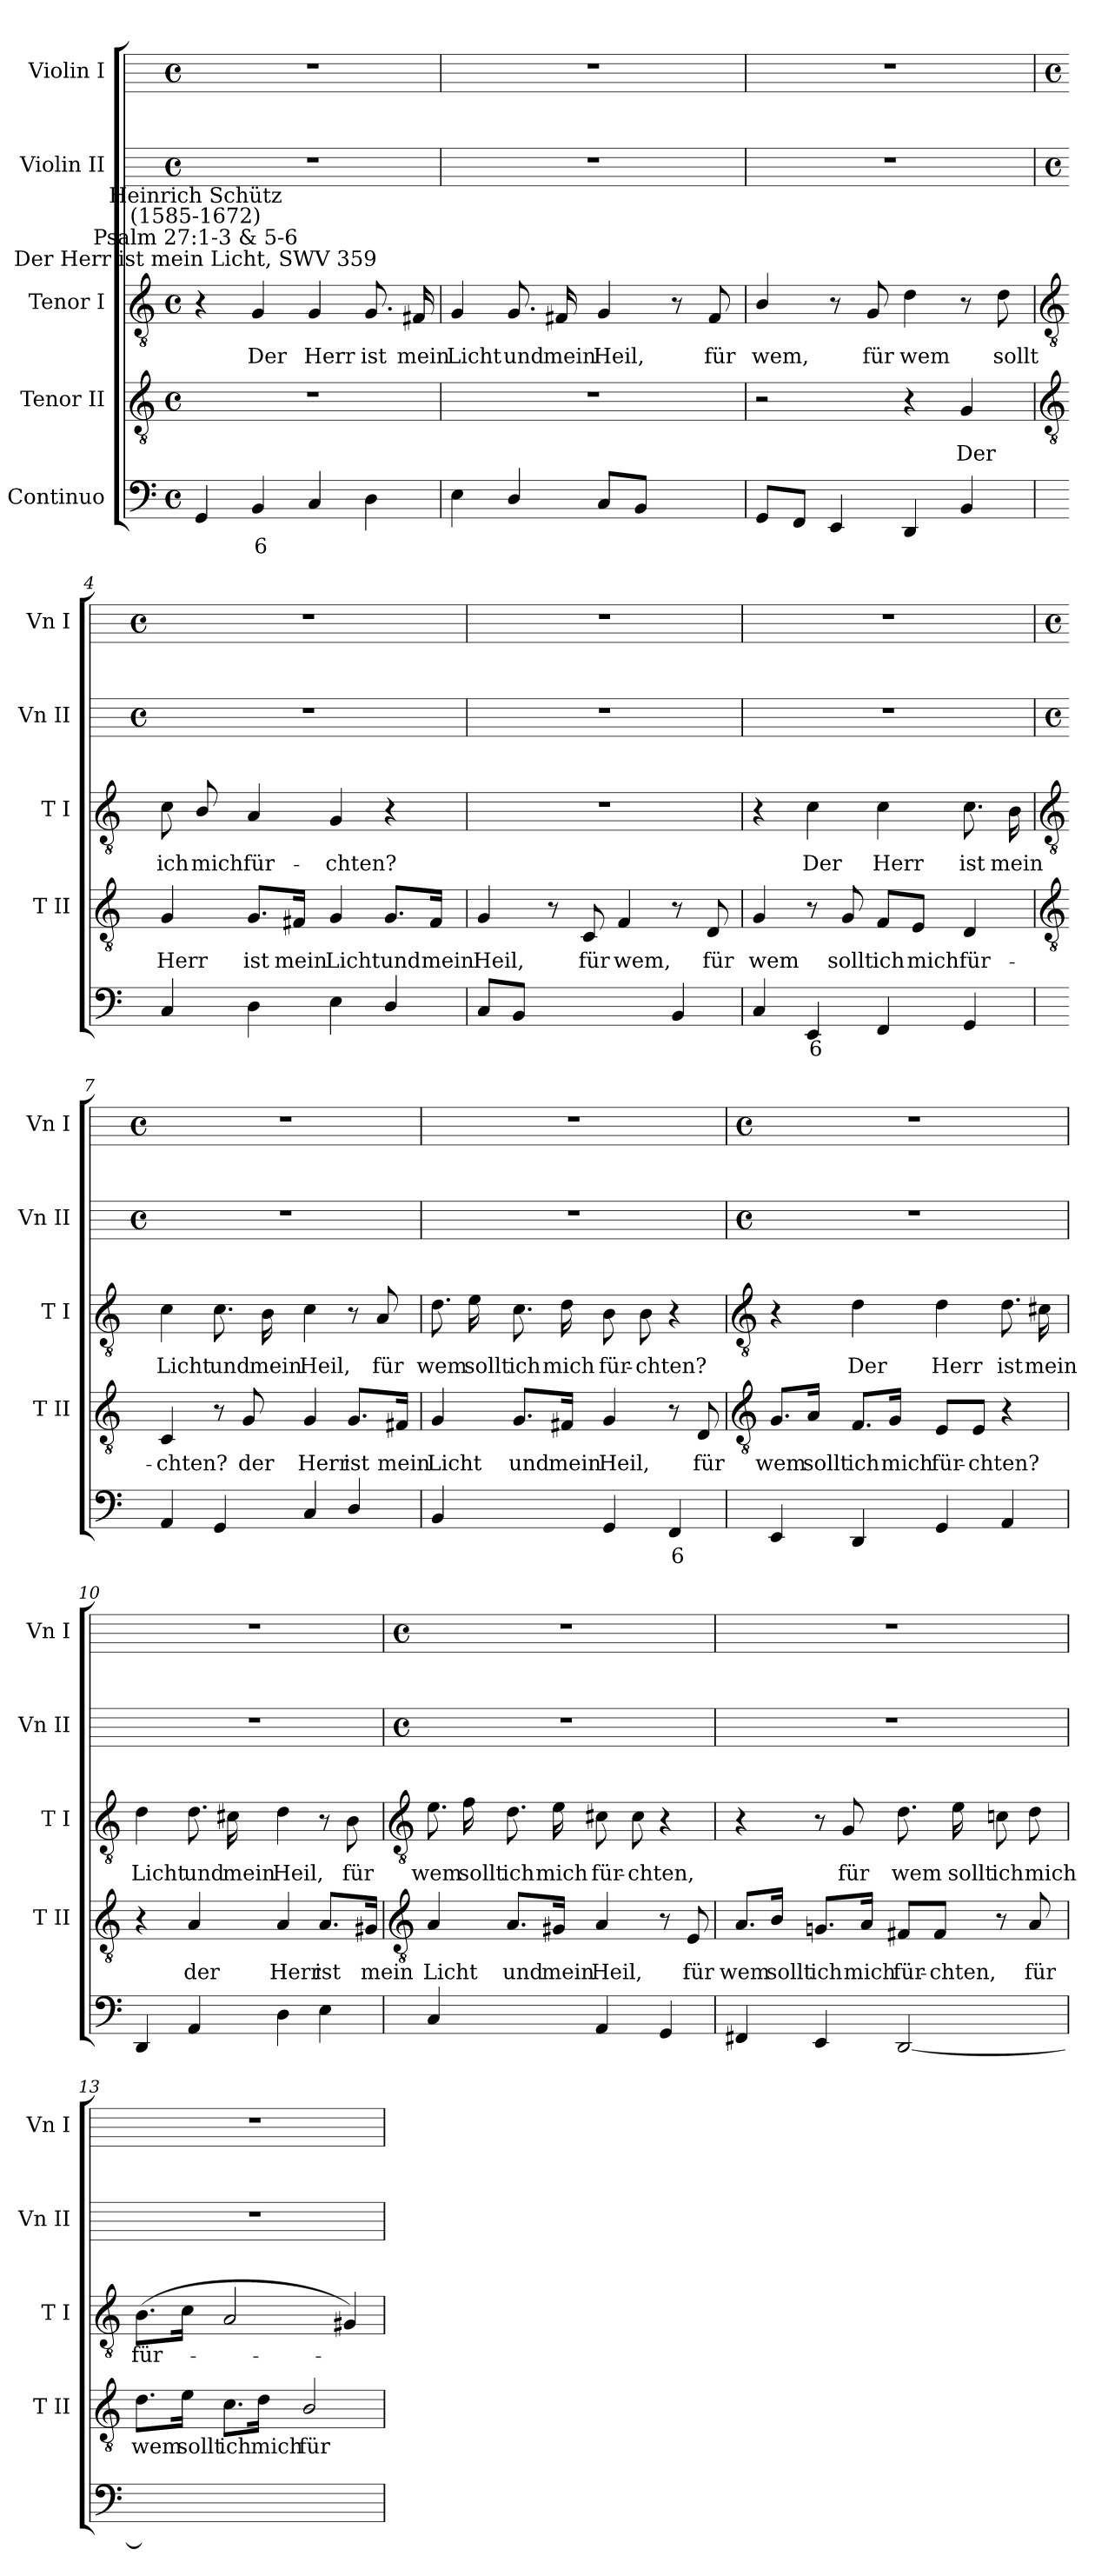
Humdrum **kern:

**kern	**text	**kern	**text	**kern	**text	**kern	**kern
*part5	*part5	*part4	*part4	*part3	*part3	*part2	*part1
*staff5	*staff5	*staff4	*staff4	*staff3	*staff3	*staff2	*staff1
*I"Continuo	*	*I"Tenor II	*	*I"Tenor I	*	*I"Violin II	*I"Violin I
*	*	*I'T II	*	*I'T I	*	*I'Vn II	*I'Vn I
*clefF4	*	*clefGv2	*	*clefGv2	*	*	*
*k[]	*	*k[]	*	*k[]	*	*	*
*C:	*	*C:	*	*C:	*	*	*
*M4/4	*	*M4/4	*	*M4/4	*	*M4/4	*M4/4
*met(c)	*	*met(c)	*	*met(c)	*	*met(c)	*met(c)
=1	=1	=1	=1	=1	=1	=1	=1
!	!	!	!	!LO:TX:a:cj:t=Der Herr ist mein Licht, SWV 359	!	!	!
!	!	!	!	!LO:TX:a:cj:t=Psalm 27&colon;1-3 & 5-6	!	!	!
!	!	!	!	!LO:TX:a:cj:t=Heinrich Schütz\n(1585-1672)	!	!	!
4GG	.	1r	.	4r	.	1r	1r
!	!LO:LY:b	!	!	!	!LO:LY:b	!	!
4BB	6	.	.	4G	Der	.	.
!	!	!	!	!	!LO:LY:b	!	!
4C	.	.	.	4G	Herr	.	.
!	!	!	!	!	!LO:LY:b	!	!
4D	.	.	.	8.G	ist	.	.
!	!	!	!	!	!LO:LY:b	!	!
.	.	.	.	16F#X	mein	.	.
=2	=2	=2	=2	=2	=2	=2	=2
!	!	!	!	!	!LO:LY:b	!	!
4E	.	1r	.	4G	Licht	1r	1r
!	!	!	!	!	!LO:LY:b	!	!
4D/	.	.	.	8.G	und	.	.
!	!	!	!	!	!LO:LY:b	!	!
.	.	.	.	16F#X	mein	.	.
!	!	!	!	!	!LO:LY:b	!	!
8CL	.	.	.	4G	Heil,	.	.
8BBJ	.	.	.	.	.	.	.
!	!LO:LY:b	!	!	!	!	!	!
[8AAyy	7	.	.	8r	.	.	.
!	!LO:LY:b	!	!	!	!LO:LY:b	!	!
8AAyy]	6	.	.	8F#	für	.	.
=3	=3	=3	=3	=3	=3	=3	=3
!	!	!	!	!	!LO:LY:b	!	!
8GGL	.	2r	.	4B/	wem,	1r	1r
8FFJ	.	.	.	.	.	.	.
4EE	.	.	.	8r	.	.	.
!	!	!	!	!	!LO:LY:b	!	!
.	.	.	.	8G	für	.	.
!	!	!	!	!	!LO:LY:b	!	!
4DD	.	4r	.	4d	wem	.	.
!	!	!	!LO:LY:b	!	!	!	!
4BB	.	4G	Der	8r	.	.	.
!	!	!	!	!	!LO:LY:b	!	!
.	.	.	.	8d	sollt	.	.
!!LO:LB:g=z
=4	=4	=4	=4	=4	=4	=4	=4
*	*	*clefGv2	*	*clefGv2	*	*	*
*	*	*	*	*	*	*M4/4	*M4/4
*	*	*	*	*	*	*met(c)	*met(c)
!	!	!	!LO:LY:b	!	!LO:LY:b	!	!
4C	.	4G	Herr	8c	ich	1r	1r
!	!	!	!	!	!LO:LY:b	!	!
.	.	.	.	8B/	mich	.	.
!	!	!	!LO:LY:b	!	!LO:LY:b	!	!
4D	.	8.G/L	ist	4A	für-	.	.
!	!	!	!LO:LY:b	!	!	!	!
.	.	16F#X/Jk	mein	.	.	.	.
!	!	!	!LO:LY:b	!	!LO:LY:b	!	!
4E	.	4G	Licht	4G	-chten?	.	.
!	!	!	!LO:LY:b	!	!	!	!
4D/	.	8.G/L	und	4r	.	.	.
!	!	!	!LO:LY:b	!	!	!	!
.	.	16F#/Jk	mein	.	.	.	.
=5	=5	=5	=5	=5	=5	=5	=5
!	!	!	!LO:LY:b	!	!	!	!
8CL	.	4G	Heil,	1r	.	1r	1r
8BBJ	.	.	.	.	.	.	.
!	!LO:LY:b	!	!	!	!	!	!
[4AAyy	5	8r	.	.	.	.	.
!	!	!	!LO:LY:b	!	!	!	!
.	.	8C	für	.	.	.	.
!	!LO:LY:b	!	!LO:LY:b	!	!	!	!
4AAyy]	6	4F	wem,	.	.	.	.
4BB	.	8r	.	.	.	.	.
!	!	!	!LO:LY:b	!	!	!	!
.	.	8D	für	.	.	.	.
=6	=6	=6	=6	=6	=6	=6	=6
!	!	!	!LO:LY:b	!	!	!	!
4C	.	4G	wem	4r	.	1r	1r
!	!LO:LY:b	!	!	!	!LO:LY:b	!	!
4EE	6	8r	.	4c	Der	.	.
!	!	!	!LO:LY:b	!	!	!	!
.	.	8G	sollt	.	.	.	.
!	!	!	!LO:LY:b	!	!LO:LY:b	!	!
4FF	.	8F/L	ich	4c	Herr	.	.
!	!	!	!LO:LY:b	!	!	!	!
.	.	8E/J	mich	.	.	.	.
!	!	!	!LO:LY:b	!	!LO:LY:b	!	!
4GG	.	4D	für-	8.c	ist	.	.
!	!	!	!	!	!LO:LY:b	!	!
.	.	.	.	16B	mein	.	.
!!LO:LB:g=z
=7	=7	=7	=7	=7	=7	=7	=7
*	*	*clefGv2	*	*clefGv2	*	*	*
*	*	*	*	*	*	*M4/4	*M4/4
*	*	*	*	*	*	*met(c)	*met(c)
!	!	!	!LO:LY:b	!	!LO:LY:b	!	!
4AA	.	4C	-chten?	4c	Licht	1r	1r
!	!	!	!	!	!LO:LY:b	!	!
4GG	.	8r	.	8.c	und	.	.
!	!	!	!LO:LY:b	!	!	!	!
.	.	8G	der	.	.	.	.
!	!	!	!	!	!LO:LY:b	!	!
.	.	.	.	16B	mein	.	.
!	!	!	!LO:LY:b	!	!LO:LY:b	!	!
4C	.	4G	Herr	4c	Heil,	.	.
!	!	!	!LO:LY:b	!	!	!	!
4D/	.	8.G/L	ist	8r	.	.	.
!	!	!	!	!	!LO:LY:b	!	!
.	.	.	.	8A	für	.	.
!	!	!	!LO:LY:b	!	!	!	!
.	.	16F#X/Jk	mein	.	.	.	.
=8	=8	=8	=8	=8	=8	=8	=8
!	!	!	!LO:LY:b	!	!LO:LY:b	!	!
4BB	.	4G	Licht	8.d	wem	1r	1r
!	!	!	!	!	!LO:LY:b	!	!
.	.	.	.	16e	sollt	.	.
!	!LO:LY:b	!	!LO:LY:b	!	!LO:LY:b	!	!
[8AAyy	7	8.G/L	und	8.c	ich	.	.
!	!LO:LY:b	!	!	!	!	!	!
8AALyy]	6	.	.	.	.	.	.
!	!	!	!LO:LY:b	!	!LO:LY:b	!	!
.	.	16F#X/Jk	mein	16d	mich	.	.
!	!	!	!LO:LY:b	!	!LO:LY:b	!	!
4GG	.	4G	Heil,	8B	für-	.	.
!	!	!	!	!	!LO:LY:b	!	!
.	.	.	.	8B	-chten?	.	.
!	!LO:LY:b	!	!	!	!	!	!
4FF	6	8r	.	4r	.	.	.
!	!	!	!LO:LY:b	!	!	!	!
.	.	8D	für	.	.	.	.
!!LO:LB:g=z
=9	=9	=9	=9	=9	=9	=9	=9
*	*	*clefGv2	*	*clefGv2	*	*	*
*	*	*	*	*	*	*M4/4	*M4/4
*	*	*	*	*	*	*met(c)	*met(c)
!	!	!	!LO:LY:b	!	!	!	!
4EE	.	8.G/L	wem	4r	.	1r	1r
!	!	!	!LO:LY:b	!	!	!	!
.	.	16A/Jk	sollt	.	.	.	.
!	!	!	!LO:LY:b	!	!LO:LY:b	!	!
4DD	.	8.F/L	ich	4d	Der	.	.
!	!	!	!LO:LY:b	!	!	!	!
.	.	16G/Jk	mich	.	.	.	.
!	!	!	!LO:LY:b	!	!LO:LY:b	!	!
4GG	.	8E/L	für-	4d	Herr	.	.
!	!	!	!LO:LY:b	!	!	!	!
.	.	8E/J	-chten?	.	.	.	.
!	!	!	!	!	!LO:LY:b	!	!
4AA	.	4r	.	8.d	ist	.	.
!	!	!	!	!	!LO:LY:b	!	!
.	.	.	.	16c#X	mein	.	.
=10	=10	=10	=10	=10	=10	=10	=10
!	!	!	!	!	!LO:LY:b	!	!
4DD	.	4r	.	4d	Licht	1r	1r
!	!	!	!LO:LY:b	!	!LO:LY:b	!	!
4AA	.	4A	der	8.d	und	.	.
!	!	!	!	!	!LO:LY:b	!	!
.	.	.	.	16c#X	mein	.	.
!	!	!	!LO:LY:b	!	!LO:LY:b	!	!
4D	.	4A	Herr	4d	Heil,	.	.
!	!	!	!LO:LY:b	!	!	!	!
4E	.	8.A/L	ist	8r	.	.	.
!	!	!	!	!	!LO:LY:b	!	!
.	.	.	.	8B	für	.	.
!	!	!	!LO:LY:b	!	!	!	!
.	.	16G#X/Jk	mein	.	.	.	.
!!LO:LB:g=z
=11	=11	=11	=11	=11	=11	=11	=11
*	*	*clefGv2	*	*clefGv2	*	*	*
*	*	*	*	*	*	*M4/4	*M4/4
*	*	*	*	*	*	*met(c)	*met(c)
!	!	!	!LO:LY:b	!	!LO:LY:b	!	!
4C	.	4A	Licht	8.e	wem	1r	1r
!	!	!	!	!	!LO:LY:b	!	!
.	.	.	.	16f	sollt	.	.
!	!LO:LY:b	!	!LO:LY:b	!	!LO:LY:b	!	!
[8BByy	7	8.A/L	und	8.d	ich	.	.
!	!LO:LY:b	!	!	!	!	!	!
8BBLyy]	6	.	.	.	.	.	.
!	!	!	!LO:LY:b	!	!LO:LY:b	!	!
.	.	16G#X/Jk	mein	16e	mich	.	.
!	!	!	!LO:LY:b	!	!LO:LY:b	!	!
4AA	.	4A	Heil,	8c#X	für-	.	.
!	!	!	!	!	!LO:LY:b	!	!
.	.	.	.	8c#	-chten,	.	.
4GG	.	8r	.	4r	.	.	.
!	!	!	!LO:LY:b	!	!	!	!
.	.	8E	für	.	.	.	.
=12	=12	=12	=12	=12	=12	=12	=12
!	!	!	!LO:LY:b	!	!	!	!
4FF#X	.	8.A/L	wem	4r	.	1r	1r
!	!	!	!LO:LY:b	!	!	!	!
.	.	16B/Jk	sollt	.	.	.	.
!	!	!	!LO:LY:b	!	!	!	!
4EE	.	8.Gn/L	ich	8r	.	.	.
!	!	!	!	!	!LO:LY:b	!	!
.	.	.	.	8G	für	.	.
!	!	!	!LO:LY:b	!	!	!	!
.	.	16A/Jk	mich	.	.	.	.
!	!	!	!LO:LY:b	!	!LO:LY:b	!	!
[2DD	.	8F#X/L	für-	8.d	wem	.	.
!	!	!	!LO:LY:b	!	!	!	!
.	.	8F#/J	-chten,	.	.	.	.
!	!	!	!	!	!LO:LY:b	!	!
.	.	.	.	16e	sollt	.	.
!	!	!	!	!	!LO:LY:b	!	!
.	.	8r	.	8cn	ich	.	.
!	!	!	!LO:LY:b	!	!LO:LY:b	!	!
.	.	8A	für	8d	mich	.	.
=13	=13	=13	=13	=13	=13	=13	=13
!	!LO:LY:b	!	!LO:LY:b	!	!LO:LY:b	!	!
4DDyy_	6	8.d\L	wem	(<8.BL	für-	1r	1r
!	!	!	!LO:LY:b	!	!	!	!
.	.	16e\Jk	sollt	16cJ	.	.	.
!	!LO:LY:b	!	!LO:LY:b	!	!	!	!
4DDyy]	5	8.c\L	ich	2A	.	.	.
!	!	!	!LO:LY:b	!	!	!	!
.	.	16d\Jk	mich	.	.	.	.
!	!LO:LY:b	!	!LO:LY:b	!	!	!	!
[4EEyy	4	2B/	für-	.	.	.	.
4EEyy]	.	.	.	4G#X)	.	.	.
=	=	=	=	=	=	=	=
*-	*-	*-	*-	*-	*-	*-	*-
